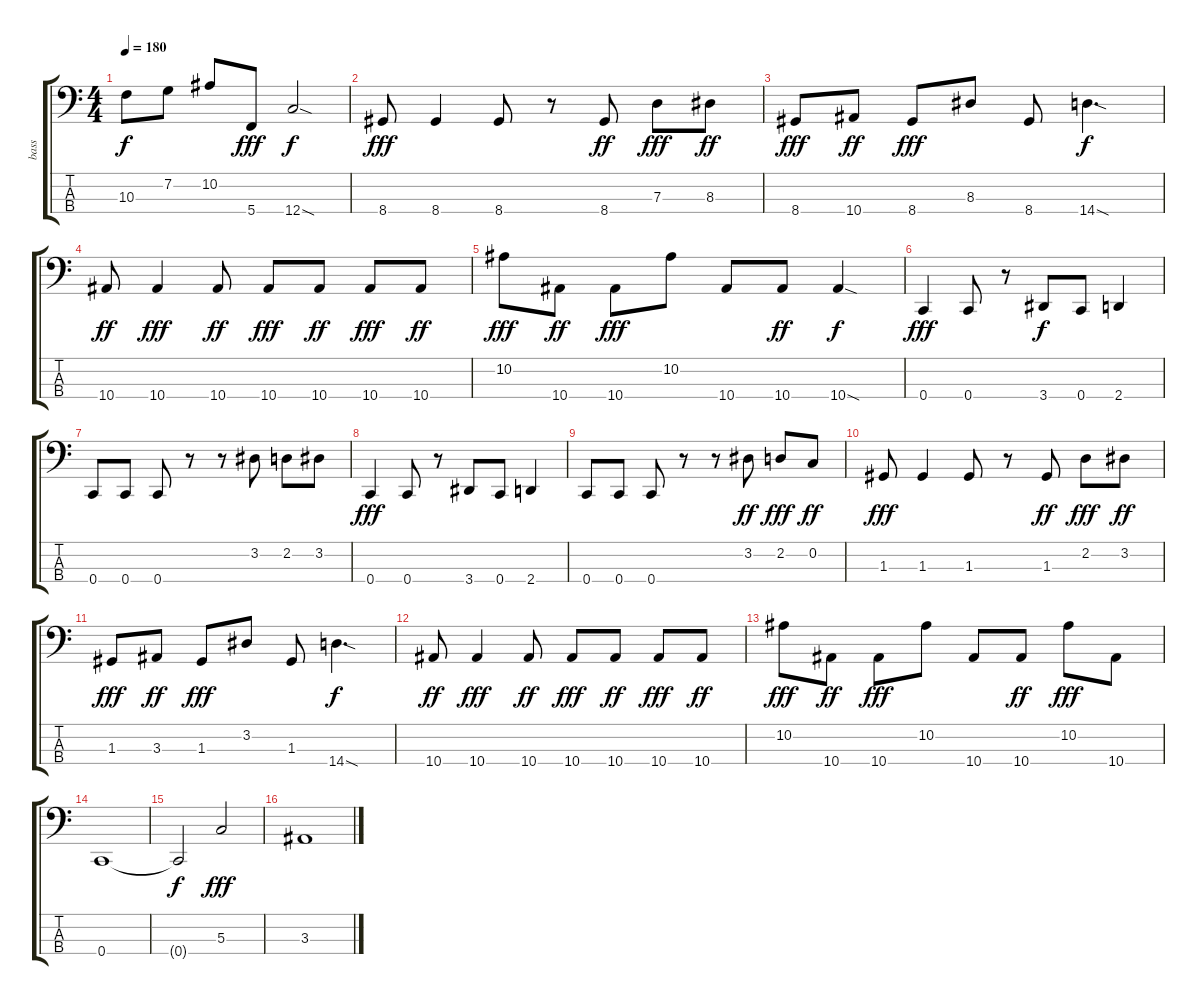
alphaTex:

\track ("bass" "bass") {instrument electricbasspick}
\staff {score tabs}
\tuning (F2 C2 G1 C1) {hide}
\ts (4 4)
\tempo 180
\clef f4
\ks c
10.3.8{dy f} 7.2.8 10.2.8 5.4.8{dy fff} 12.4{sod}.2{dy f} |
8.4.8{dy fff} 8.4.4 8.4.8 r.8 8.4.8{dy ff} 7.3.8{dy fff} 8.3.8{dy ff} |
8.4.8{dy fff} 10.4.8{dy ff} 8.4.8{dy fff} 8.3.8 8.4.8 14.4{sod}.4{d dy f} |
10.4.8{dy ff} 10.4.4{dy fff} 10.4.8{dy ff} 10.4.8{dy fff} 10.4.8{dy ff} 10.4.8{dy fff} 10.4.8{dy ff} |
10.2.8{dy fff} 10.4.8{dy ff} 10.4.8{dy fff} 10.2.8 10.4.8 10.4.8{dy ff} 10.4{sod}.4{dy f} |
0.4.4{dy fff} 0.4.8 r.8 3.4.8{dy f} 0.4.8 2.4.4 |
0.4.8 0.4.8 0.4.8 r.8 r.8 3.2.8 2.2.8 3.2.8 |
0.4.4{dy fff} 0.4.8 r.8 3.4.8 0.4.8 2.4.4 |
0.4.8 0.4.8 0.4.8 r.8 r.8 3.2.8{dy ff} 2.2.8{dy fff} 0.2.8{dy ff} |
1.3.8{dy fff} 1.3.4 1.3.8 r.8 1.3.8{dy ff} 2.2.8{dy fff} 3.2.8{dy ff} |
1.3.8{dy fff} 3.3.8{dy ff} 1.3.8{dy fff} 3.2.8 1.3.8 14.4{sod}.4{d dy f} |
10.4.8{dy ff} 10.4.4{dy fff} 10.4.8{dy ff} 10.4.8{dy fff} 10.4.8{dy ff} 10.4.8{dy fff} 10.4.8{dy ff} |
10.2.8{dy fff} 10.4.8{dy ff} 10.4.8{dy fff} 10.2.8 10.4.8 10.4.8{dy ff} 10.2.8{dy fff} 10.4.8 |
0.4.1 |
0.4{t}.2{dy f} 5.3.2{dy fff} |
3.3.1
